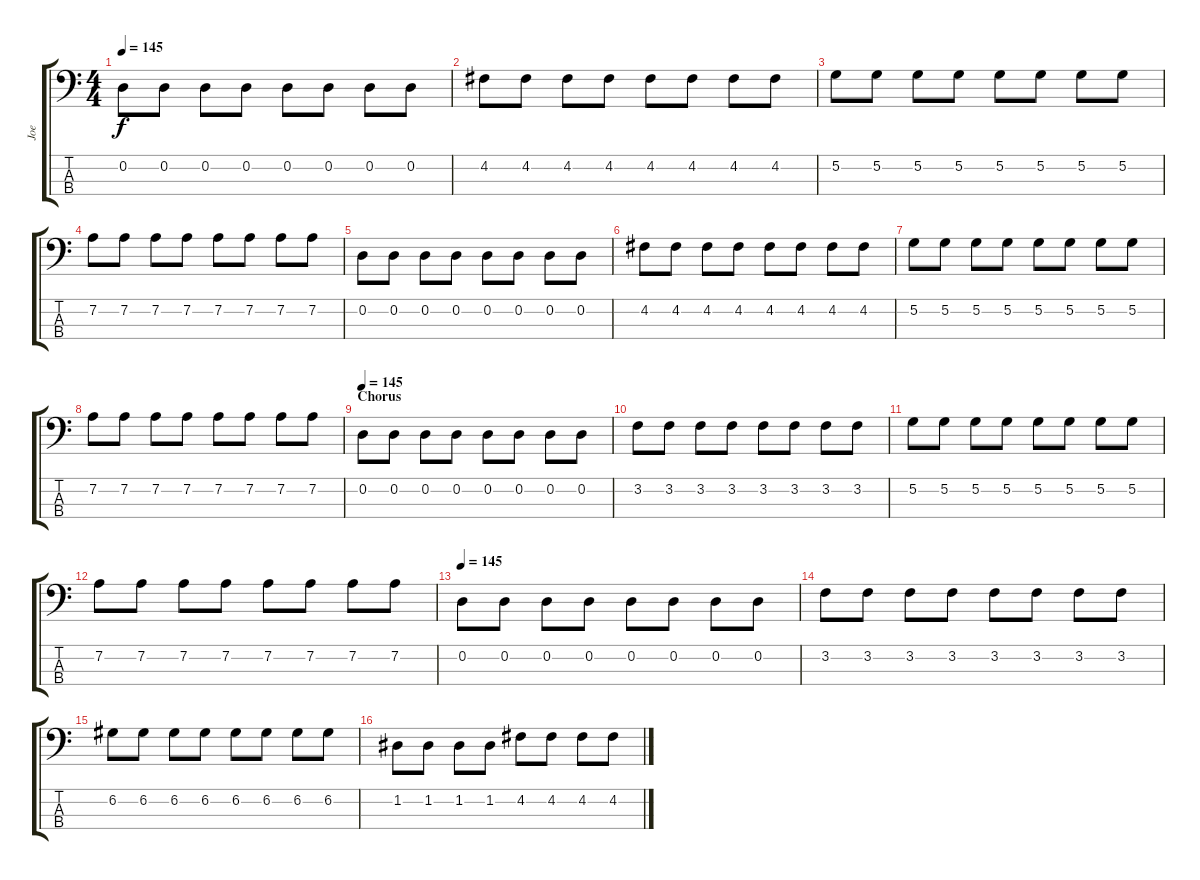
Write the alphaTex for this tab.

\track ("Joe" "Joe") {instrument electricbasspick}
\staff {score tabs}
\tuning (G2 D2 A1 D1) {hide}
\ts (4 4)
\tempo 145
\clef f4
\ks c
0.2.8{dy f} 0.2.8 0.2.8 0.2.8 0.2.8 0.2.8 0.2.8 0.2.8 |
4.2.8 4.2.8 4.2.8 4.2.8 4.2.8 4.2.8 4.2.8 4.2.8 |
5.2.8 5.2.8 5.2.8 5.2.8 5.2.8 5.2.8 5.2.8 5.2.8 |
7.2.8 7.2.8 7.2.8 7.2.8 7.2.8 7.2.8 7.2.8 7.2.8 |
0.2.8 0.2.8 0.2.8 0.2.8 0.2.8 0.2.8 0.2.8 0.2.8 |
4.2.8 4.2.8 4.2.8 4.2.8 4.2.8 4.2.8 4.2.8 4.2.8 |
5.2.8 5.2.8 5.2.8 5.2.8 5.2.8 5.2.8 5.2.8 5.2.8 |
7.2.8 7.2.8 7.2.8 7.2.8 7.2.8 7.2.8 7.2.8 7.2.8 |
\section ("" "Chorus")
\tempo 145
0.2.8 0.2.8 0.2.8 0.2.8 0.2.8 0.2.8 0.2.8 0.2.8 |
3.2.8 3.2.8 3.2.8 3.2.8 3.2.8 3.2.8 3.2.8 3.2.8 |
5.2.8 5.2.8 5.2.8 5.2.8 5.2.8 5.2.8 5.2.8 5.2.8 |
7.2.8 7.2.8 7.2.8 7.2.8 7.2.8 7.2.8 7.2.8 7.2.8 |
\tempo 145
0.2.8 0.2.8 0.2.8 0.2.8 0.2.8 0.2.8 0.2.8 0.2.8 |
3.2.8 3.2.8 3.2.8 3.2.8 3.2.8 3.2.8 3.2.8 3.2.8 |
6.2.8 6.2.8 6.2.8 6.2.8 6.2.8 6.2.8 6.2.8 6.2.8 |
1.2.8 1.2.8 1.2.8 1.2.8 4.2.8 4.2.8 4.2.8 4.2.8
